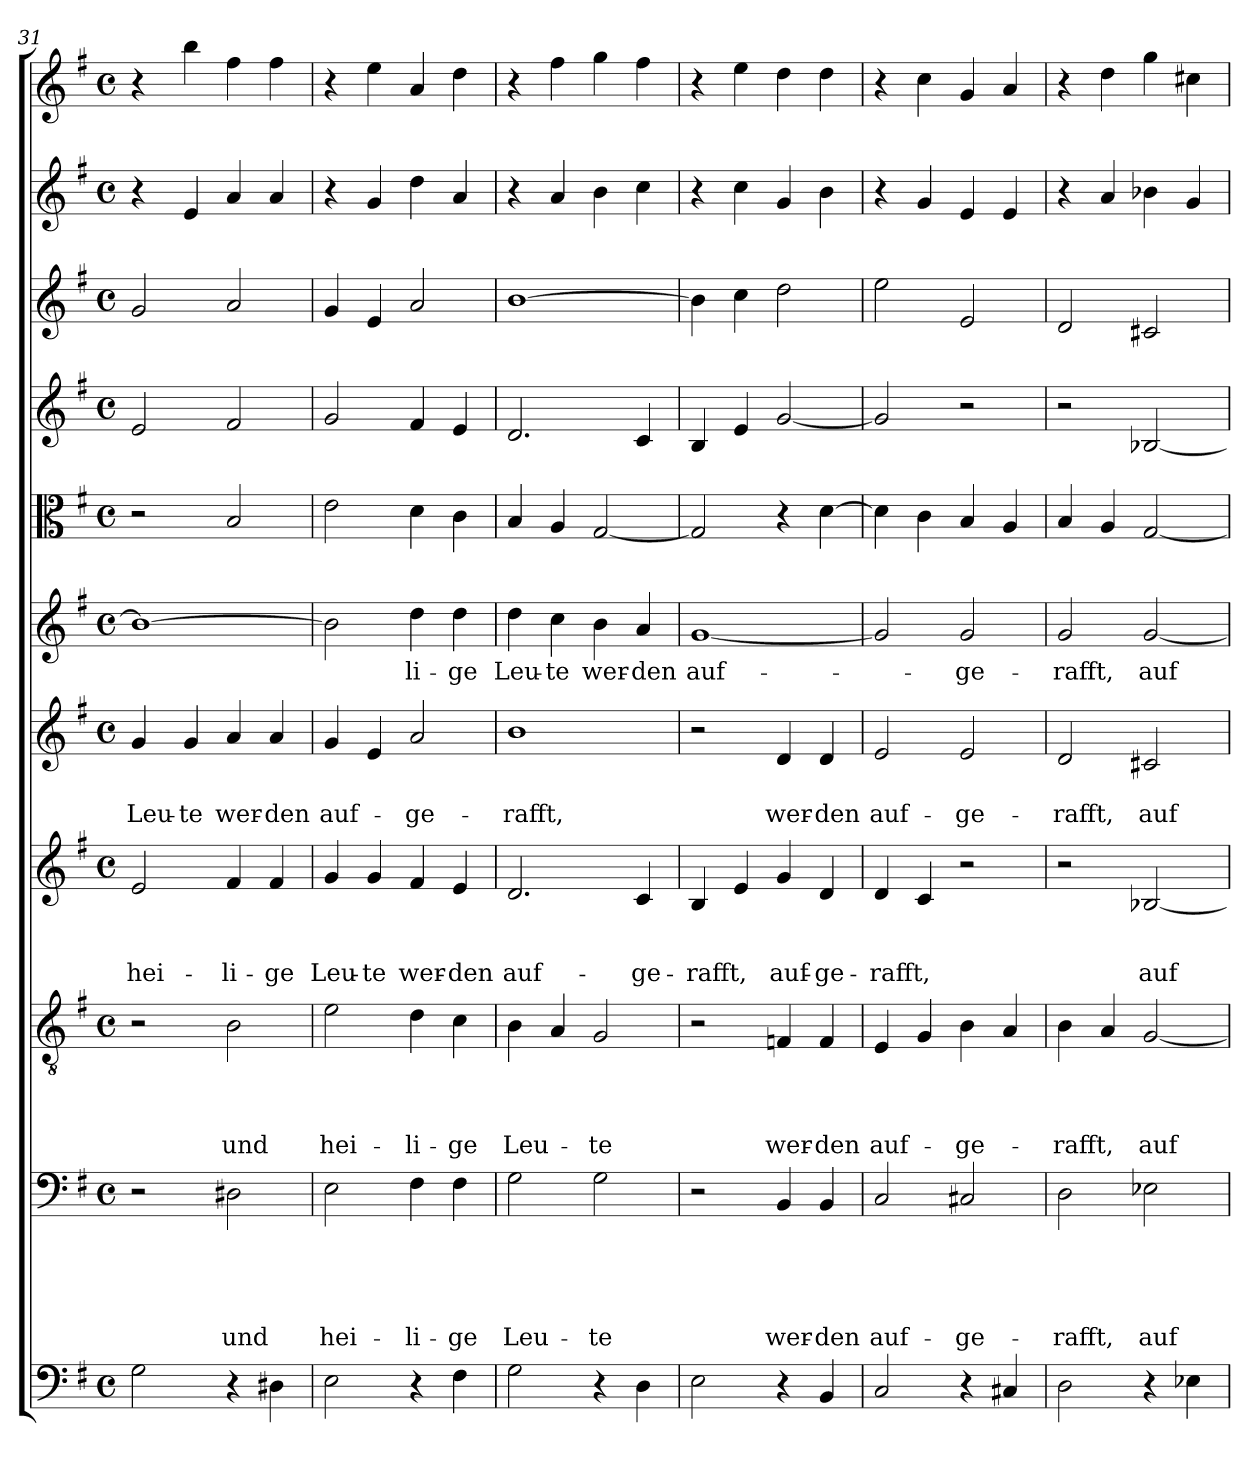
**kern	**kern	**text	**text	**text	**text	**text	**kern	**text	**text	**text	**text	**kern	**text	**text	**text	**kern	**text	**text	**kern	**text	**kern	**kern	**kern	**kern	**kern
*part11	*part10	*part10	*part10	*part10	*part10	*part10	*part9	*part9	*part9	*part9	*part9	*part8	*part8	*part8	*part8	*part7	*part7	*part7	*part6	*part6	*part5	*part4	*part3	*part2	*part1
*staff11	*staff10	*staff10	*staff10	*staff10	*staff10	*staff10	*staff9	*staff9	*staff9	*staff9	*staff9	*staff8	*staff8	*staff8	*staff8	*staff7	*staff7	*staff7	*staff6	*staff6	*staff5	*staff4	*staff3	*staff2	*staff1
*clefF4	*clefF4	*	*	*	*	*	*clefGv2	*	*	*	*	*clefG2	*	*	*	*clefG2	*	*	*clefG2	*	*clefC3	*clefG2	*clefG2	*clefG2	*clefG2
*k[f#]	*k[f#]	*	*	*	*	*	*k[f#]	*	*	*	*	*k[f#]	*	*	*	*k[f#]	*	*	*k[f#]	*	*k[f#]	*k[f#]	*k[f#]	*k[f#]	*k[f#]
*e:	*e:	*	*	*	*	*	*e:	*	*	*	*	*e:	*	*	*	*e:	*	*	*e:	*	*e:	*e:	*e:	*e:	*e:
*M4/4	*M4/4	*	*	*	*	*	*M4/4	*	*	*	*	*M4/4	*	*	*	*M4/4	*	*	*M4/4	*	*M4/4	*M4/4	*M4/4	*M4/4	*M4/4
*met(c)	*met(c)	*	*	*	*	*	*met(c)	*	*	*	*	*met(c)	*	*	*	*met(c)	*	*	*met(c)	*	*met(c)	*met(c)	*met(c)	*met(c)	*met(c)
=31	=31	=31	=31	=31	=31	=31	=31	=31	=31	=31	=31	=31	=31	=31	=31	=31	=31	=31	=31	=31	=31	=31	=31	=31	=31
!	!	!	!	!	!	!	!	!	!	!	!	!	!	!	!LO:LY:b	!	!	!LO:LY:b	!	!	!	!	!	!	!
2G\	2r	.	.	.	.	.	2r	.	.	.	.	2e/	.	.	hei-	4g/	.	Leu-	1b_	.	2r	2e/	2g/	4r	4r
!	!	!	!	!	!	!	!	!	!	!	!	!	!	!	!	!	!	!LO:LY:b	!	!	!	!	!	!	!
.	.	.	.	.	.	.	.	.	.	.	.	.	.	.	.	4g/	.	-te	.	.	.	.	.	4e/	4bb\
!	!	!	!	!	!	!LO:LY:b	!	!	!	!	!LO:LY:b	!	!	!	!LO:LY:b	!	!	!LO:LY:b	!	!	!	!	!	!	!
4r	2D#X\	.	.	.	.	und	2B\	.	.	.	und	4f#/	.	.	-li-	4a/	.	wer-	.	.	2B/	2f#/	2a/	4a/	4ff#\
!	!	!	!	!	!	!	!	!	!	!	!	!	!	!	!LO:LY:b	!	!	!LO:LY:b	!	!	!	!	!	!	!
4D#X\	.	.	.	.	.	.	.	.	.	.	.	4f#/	.	.	-ge	4a/	.	-den	.	.	.	.	.	4a/	4ff#\
!!LO:LB:g=z
=32	=32	=32	=32	=32	=32	=32	=32	=32	=32	=32	=32	=32	=32	=32	=32	=32	=32	=32	=32	=32	=32	=32	=32	=32	=32
!	!	!	!	!	!	!LO:LY:b	!	!	!	!	!LO:LY:b	!	!	!	!LO:LY:b	!	!	!LO:LY:b	!	!	!	!	!	!	!
2E\	2E\	.	.	.	.	hei-	2e\	.	.	.	hei-	4g/	.	.	Leu-	4g/	.	auf-	2b\]	.	2e\	2g/	4g/	4r	4r
!	!	!	!	!	!	!	!	!	!	!	!	!	!	!	!LO:LY:b	!	!	!	!	!	!	!	!	!	!
.	.	.	.	.	.	.	.	.	.	.	.	4g/	.	.	-te	4e/	.	.	.	.	.	.	4e/	4g/	4ee\
!	!	!	!	!	!	!LO:LY:b	!	!	!	!	!LO:LY:b	!	!	!	!LO:LY:b	!	!	!LO:LY:b	!	!LO:LY:b	!	!	!	!	!
4r	4F#\	.	.	.	.	-li-	4d\	.	.	.	-li-	4f#/	.	.	wer-	2a/	.	-ge-	4dd\	-li-	4d\	4f#/	2a/	4dd\	4a/
!	!	!	!	!	!	!LO:LY:b	!	!	!	!	!LO:LY:b	!	!	!	!LO:LY:b	!	!	!	!	!LO:LY:b	!	!	!	!	!
4F#\	4F#\	.	.	.	.	-ge	4c\	.	.	.	-ge	4e/	.	.	-den	.	.	.	4dd\	-ge	4c\	4e/	.	4a/	4dd\
=33	=33	=33	=33	=33	=33	=33	=33	=33	=33	=33	=33	=33	=33	=33	=33	=33	=33	=33	=33	=33	=33	=33	=33	=33	=33
!	!	!	!	!	!	!LO:LY:b	!	!	!	!	!LO:LY:b	!	!	!	!LO:LY:b	!	!	!LO:LY:b	!	!LO:LY:b	!	!	!	!	!
2G\	2G\	.	.	.	.	Leu-	4B\	.	.	.	Leu-	2.d/	.	.	auf-	1b	.	-rafft,	4dd\	Leu-	4B/	2.d/	[1b	4r	4r
!	!	!	!	!	!	!	!	!	!	!	!	!	!	!	!	!	!	!	!	!LO:LY:b	!	!	!	!	!
.	.	.	.	.	.	.	4A/	.	.	.	.	.	.	.	.	.	.	.	4cc\	-te	4A/	.	.	4a/	4ff#\
!	!	!	!	!	!	!LO:LY:b	!	!	!	!	!LO:LY:b	!	!	!	!	!	!	!	!	!LO:LY:b	!	!	!	!	!
4r	2G\	.	.	.	.	-te	2G/	.	.	.	-te	.	.	.	.	.	.	.	4b\	wer-	[2G/	.	.	4b\	4gg\
!	!	!	!	!	!	!	!	!	!	!	!	!	!	!	!LO:LY:b	!	!	!	!	!LO:LY:b	!	!	!	!	!
4D\	.	.	.	.	.	.	.	.	.	.	.	4c/	.	.	-ge-	.	.	.	4a/	-den	.	4c/	.	4cc\	4ff#\
=34	=34	=34	=34	=34	=34	=34	=34	=34	=34	=34	=34	=34	=34	=34	=34	=34	=34	=34	=34	=34	=34	=34	=34	=34	=34
!	!	!	!	!	!	!	!	!	!	!	!	!	!	!	!LO:LY:b	!	!	!	!	!LO:LY:b	!	!	!	!	!
2E\	2r	.	.	.	.	.	2r	.	.	.	.	4B/	.	.	-rafft,	2r	.	.	[1g	auf-	2G/]	4B/	4b\]	4r	4r
.	.	.	.	.	.	.	.	.	.	.	.	4e/	.	.	.	.	.	.	.	.	.	4e/	4cc\	4cc\	4ee\
!	!	!	!	!	!	!LO:LY:b	!	!	!	!	!LO:LY:b	!	!	!	!LO:LY:b	!	!	!LO:LY:b	!	!	!	!	!	!	!
4r	4BB/	.	.	.	.	wer-	4Fn/	.	.	.	wer-	4g/	.	.	auf-	4d/	.	wer-	.	.	4r	[2g/	2dd\	4g/	4dd\
!	!	!	!	!	!	!LO:LY:b	!	!	!	!	!LO:LY:b	!	!	!	!LO:LY:b	!	!	!LO:LY:b	!	!	!	!	!	!	!
4BB/	4BB/	.	.	.	.	-den	4F/	.	.	.	-den	4d/	.	.	-ge-	4d/	.	-den	.	.	[4d\	.	.	4b\	4dd\
=35	=35	=35	=35	=35	=35	=35	=35	=35	=35	=35	=35	=35	=35	=35	=35	=35	=35	=35	=35	=35	=35	=35	=35	=35	=35
!	!	!	!	!	!	!LO:LY:b	!	!	!	!	!LO:LY:b	!	!	!	!LO:LY:b	!	!	!LO:LY:b	!	!	!	!	!	!	!
2C/	2C/	.	.	.	.	auf-	4E/	.	.	.	auf-	4d/	.	.	-rafft,	2e/	.	auf-	2g/]	.	4d\]	2g/]	2ee\	4r	4r
.	.	.	.	.	.	.	4G/	.	.	.	.	4c/	.	.	.	.	.	.	.	.	4c\	.	.	4g/	4cc\
!	!	!	!	!	!	!LO:LY:b	!	!	!	!	!LO:LY:b	!	!	!	!	!	!	!LO:LY:b	!	!LO:LY:b	!	!	!	!	!
4r	2C#X/	.	.	.	.	-ge-	4B\	.	.	.	-ge-	2r	.	.	.	2e/	.	-ge-	2g/	-ge-	4B/	2r	2e/	4e/	4g/
4C#X/	.	.	.	.	.	.	4A/	.	.	.	.	.	.	.	.	.	.	.	.	.	4A/	.	.	4e/	4a/
=36	=36	=36	=36	=36	=36	=36	=36	=36	=36	=36	=36	=36	=36	=36	=36	=36	=36	=36	=36	=36	=36	=36	=36	=36	=36
!	!	!	!	!	!	!LO:LY:b	!	!	!	!	!LO:LY:b	!	!	!	!	!	!	!LO:LY:b	!	!LO:LY:b	!	!	!	!	!
2D\	2D\	.	.	.	.	-rafft,	4B\	.	.	.	-rafft,	2r	.	.	.	2d/	.	-rafft,	2g/	-rafft,	4B/	2r	2d/	4r	4r
.	.	.	.	.	.	.	4A/	.	.	.	.	.	.	.	.	.	.	.	.	.	4A/	.	.	4a/	4dd\
!	!	!	!	!	!	!LO:LY:b	!	!	!	!	!LO:LY:b	!	!	!	!LO:LY:b	!	!	!LO:LY:b	!	!LO:LY:b	!	!	!	!	!
4r	2E-X\	.	.	.	.	auf-	[2G/	.	.	.	auf-	[2B-X/	.	.	auf-	2c#X/	.	auf-	[2g/	auf-	[2G/	[2B-X/	2c#X/	4b-X\	4gg\
4E-X\	.	.	.	.	.	.	.	.	.	.	.	.	.	.	.	.	.	.	.	.	.	.	.	4g/	4cc#X\
=	=	=	=	=	=	=	=	=	=	=	=	=	=	=	=	=	=	=	=	=	=	=	=	=	=
*-	*-	*-	*-	*-	*-	*-	*-	*-	*-	*-	*-	*-	*-	*-	*-	*-	*-	*-	*-	*-	*-	*-	*-	*-	*-
